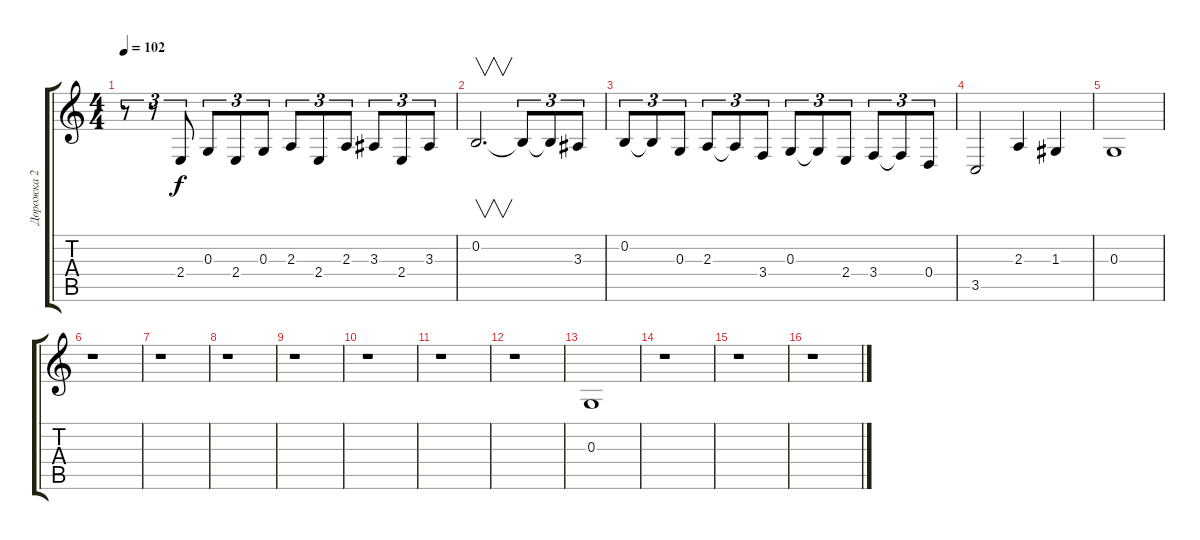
\track ("Дорожка 2" "Дорожка 2") {instrument tenorsax}
\staff {score tabs}
\tuning (E4 B3 G3 D3 A2 E2) {hide}
\ts (4 4)
\tempo 102
\clef g2
\ks c
r.8{tu (3 2) dy f instrument tenorsax} r.8{tu (3 2)} 2.4.8{tu (3 2)} 0.3.8{tu (3 2)} 2.4.8{tu (3 2)} 0.3.8{tu (3 2)} 2.3.8{tu (3 2)} 2.4.8{tu (3 2)} 2.3.8{tu (3 2)} 3.3.8{tu (3 2)} 2.4.8{tu (3 2)} 3.3.8{tu (3 2)} |
0.2.2{v d} 0.2{t}.8{tu (3 2)} 0.2{t}.8{tu (3 2)} 3.3.8{tu (3 2)} |
0.2.8{tu (3 2)} 0.2{t}.8{tu (3 2)} 0.3.8{tu (3 2)} 2.3.8{tu (3 2)} 2.3{t}.8{tu (3 2)} 3.4.8{tu (3 2)} 0.3.8{tu (3 2)} 0.3{t}.8{tu (3 2)} 2.4.8{tu (3 2)} 3.4.8{tu (3 2)} 3.4{t}.8{tu (3 2)} 0.4.8{tu (3 2)} |
3.5.2 2.3.4 1.3.4 |
0.3.1 |
r.1 |
r.1 |
r.1 |
r.1 |
r.1 |
r.1 |
r.1 |
0.3.1{volume 11} |
r.1 |
r.1 |
r.1
